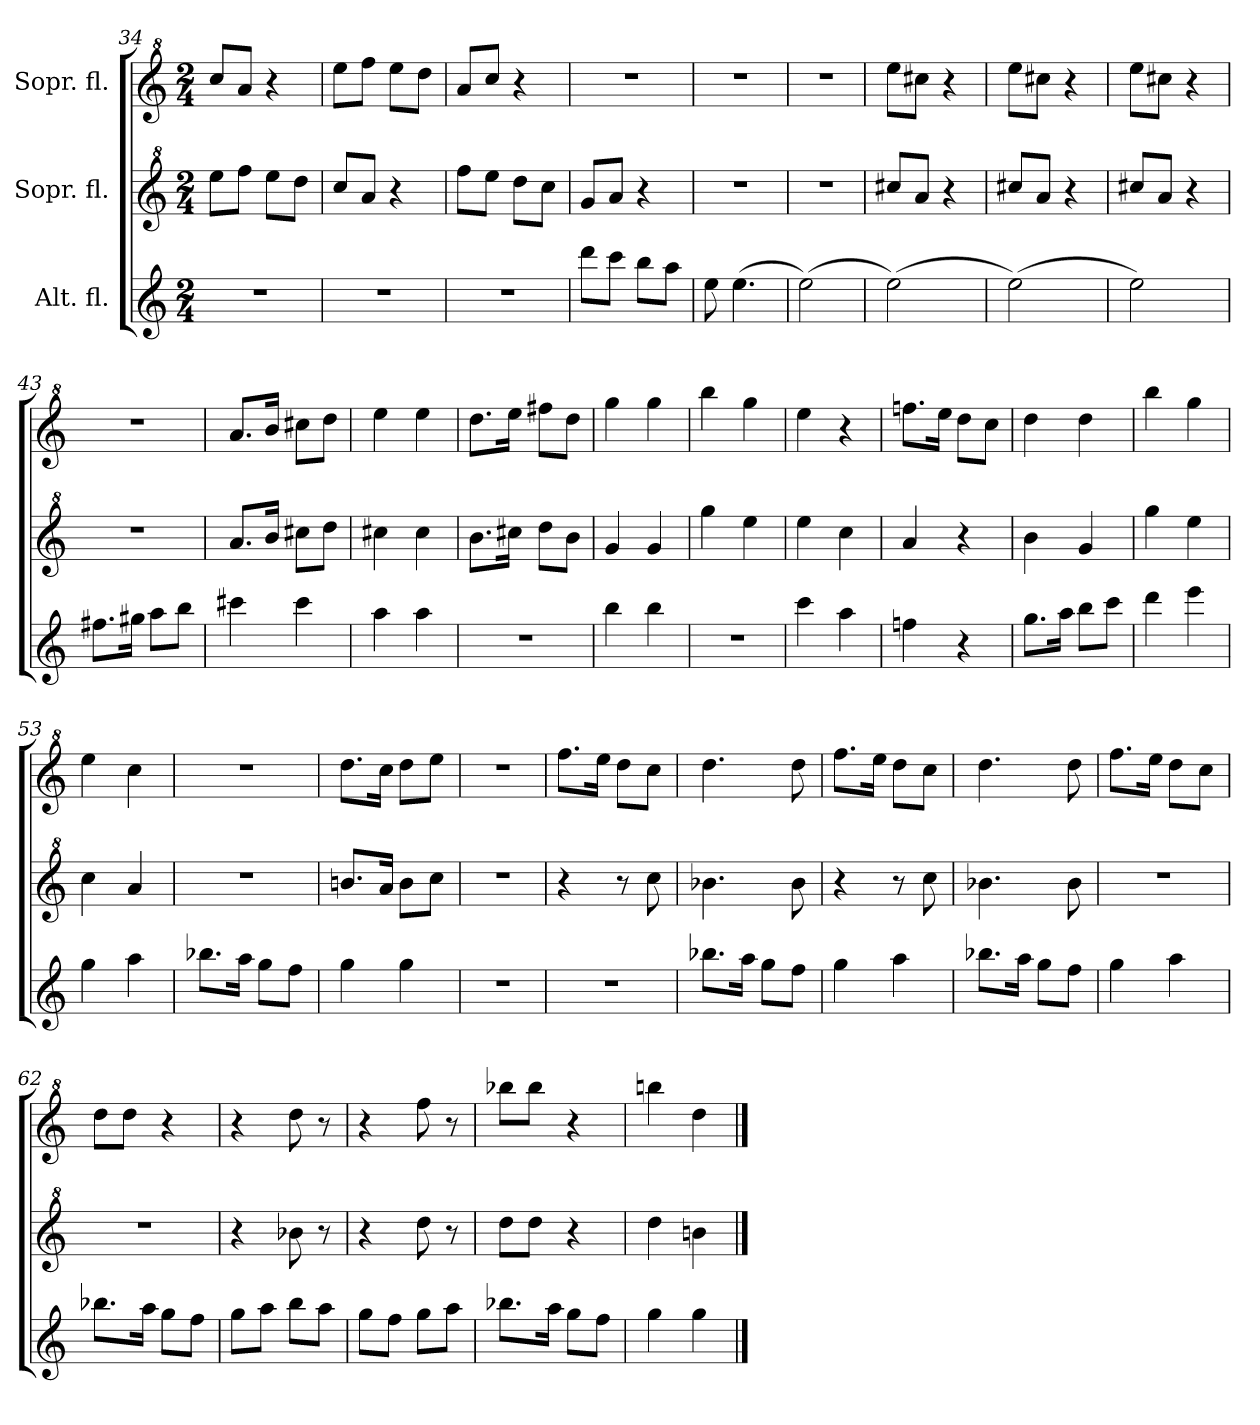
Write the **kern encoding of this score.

**kern	**kern	**kern
*part3	*part2	*part1
*staff3	*staff2	*staff1
*I"Alt. fl.	*I"Sopr. fl.	*I"Sopr. fl.
!!LO:PB:g=z
*clefG2	*clefG^2	*clefG^2
*k[]	*k[]	*k[]
*C:	*C:	*C:
*M2/4	*M2/4	*M2/4
=34	=34	=34
2r	8eee\L	8ccc/L
.	8fff\J	8aa/J
.	8eee\L	4r
.	8ddd\J	.
=35	=35	=35
2r	8ccc/L	8eee\L
.	8aa/J	8fff\J
.	4r	8eee\L
.	.	8ddd\J
=36	=36	=36
2r	8fff\L	8aa/L
.	8eee\J	8ccc/J
.	8ddd\L	4r
.	8ccc\J	.
=37	=37	=37
8ddd\L	8gg/L	2r
8ccc\J	8aa/J	.
8bb\L	4r	.
8aa\J	.	.
=38	=38	=38
8ee\	2r	2r
(4.ee\	.	.
=39	=39	=39
(2ee\)	2r	2r
=40	=40	=40
(2ee\)	8ccc#X/L	8eee\L
.	8aa/J	8ccc#X\J
.	4r	4r
=41	=41	=41
(2ee\)	8ccc#X/L	8eee\L
.	8aa/J	8ccc#X\J
.	4r	4r
=42	=42	=42
2ee\)	8ccc#X/L	8eee\L
.	8aa/J	8ccc#X\J
.	4r	4r
=43	=43	=43
8.ff#X\L	2r	2r
16gg#X\Jk	.	.
8aa\L	.	.
8bb\J	.	.
=44	=44	=44
4ccc#X\	8.aa/L	8.aa/L
.	16bb/Jk	16bb/Jk
4ccc#\	8ccc#X\L	8ccc#X\L
.	8ddd\J	8ddd\J
!!LO:LB:g=z
=45	=45	=45
4aa\	4ccc#X\	4eee\
4aa\	4ccc#\	4eee\
=46	=46	=46
2r	8.bb\L	8.ddd\L
.	16ccc#X\Jk	16eee\Jk
.	8ddd\L	8fff#X\L
.	8bb\J	8ddd\J
=47	=47	=47
4bb\	4gg/	4ggg\
4bb\	4gg/	4ggg\
=48	=48	=48
2r	4ggg\	4bbb\
.	4eee\	4ggg\
=49	=49	=49
4ccc\	4eee\	4eee\
4aa\	4ccc\	4r
=50	=50	=50
4ffn\	4aa/	8.fffn\L
.	.	16eee\Jk
4r	4r	8ddd\L
.	.	8ccc\J
=51	=51	=51
8.gg\L	4bb\	4ddd\
16aa\Jk	.	.
8bb\L	4gg/	4ddd\
8ccc\J	.	.
=52	=52	=52
4ddd\	4ggg\	4bbb\
4eee\	4eee\	4ggg\
=53	=53	=53
4gg\	4ccc\	4eee\
4aa\	4aa/	4ccc\
=54	=54	=54
8.bb-X\L	2r	2r
16aa\Jk	.	.
8gg\L	.	.
8ff\J	.	.
=55	=55	=55
4gg\	8.bbn/L	8.ddd\L
.	16aa/Jk	16ccc\Jk
4gg\	8bb\L	8ddd\L
.	8ccc\J	8eee\J
=56	=56	=56
2r	2r	2r
!!LO:LB:g=z
=57	=57	=57
2r	4r	8.fff\L
.	.	16eee\Jk
.	8r	8ddd\L
.	8ccc\	8ccc\J
=58	=58	=58
8.bb-X\L	4.bb-X\	4.ddd\
16aa\Jk	.	.
8gg\L	.	.
8ff\J	8bb-\	8ddd\
=59	=59	=59
4gg\	4r	8.fff\L
.	.	16eee\Jk
4aa\	8r	8ddd\L
.	8ccc\	8ccc\J
=60	=60	=60
8.bb-X\L	4.bb-X\	4.ddd\
16aa\Jk	.	.
8gg\L	.	.
8ff\J	8bb-\	8ddd\
=61	=61	=61
4gg\	2r	8.fff\L
.	.	16eee\Jk
4aa\	.	8ddd\L
.	.	8ccc\J
=62	=62	=62
8.bb-X\L	2r	8ddd\L
.	.	8ddd\J
16aa\Jk	.	.
8gg\L	.	4r
8ff\J	.	.
=63	=63	=63
8gg\L	4r	4r
8aa\J	.	.
8bb\L	8bb-X\	8ddd\
8aa\J	8r	8r
=64	=64	=64
8gg\L	4r	4r
8ff\J	.	.
8gg\L	8ddd\	8fff\
8aa\J	8r	8r
=65	=65	=65
8.bb-X\L	8ddd\L	8bbb-X\L
.	8ddd\J	8bbb-\J
16aa\Jk	.	.
8gg\L	4r	4r
8ff\J	.	.
=66	=66	=66
4gg\	4ddd\	4bbbn\
4gg\	4bbn\	4ddd\
==	==	==
*-	*-	*-
